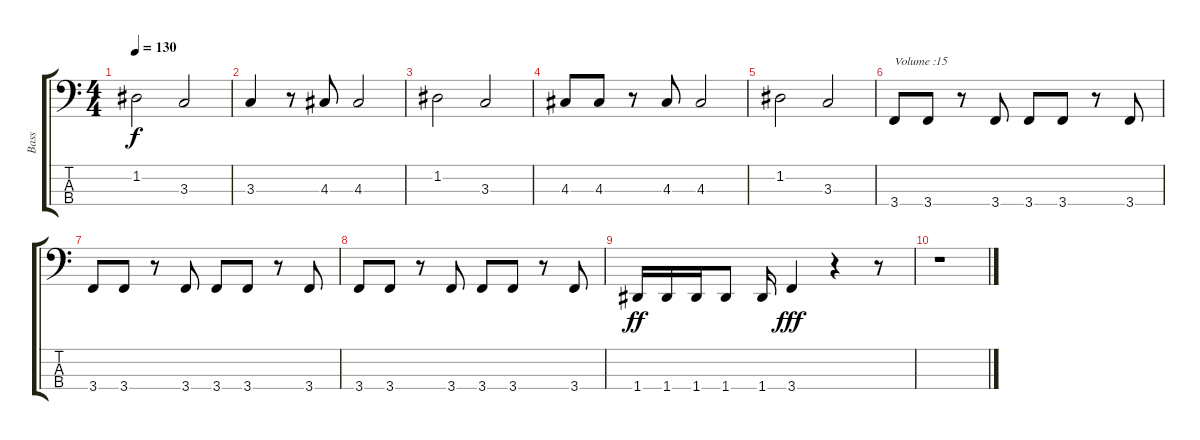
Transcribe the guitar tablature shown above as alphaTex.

\track ("Bass" "Bass") {instrument electricbassfinger}
\staff {score tabs}
\tuning (G2 D2 A1 D1) {hide}
\ts (4 4)
\tempo 130
\clef f4
\ks c
1.2.2{dy f} 3.3.2 |
3.3.4 r.8 4.3.8 4.3.2 |
1.2.2 3.3.2 |
4.3.8 4.3.8 r.8 4.3.8 4.3.2 |
1.2.2 3.3.2 |
3.4.8{txt "Volume :15"} 3.4.8 r.8 3.4.8 3.4.8 3.4.8 r.8 3.4.8 |
3.4.8 3.4.8 r.8 3.4.8 3.4.8 3.4.8 r.8 3.4.8 |
3.4.8 3.4.8 r.8 3.4.8 3.4.8 3.4.8 r.8 3.4.8 |
1.4.16{dy ff} 1.4.16 1.4.16 1.4.8 1.4.16 3.4.4{dy fff} r.4 r.8 |
r.1
